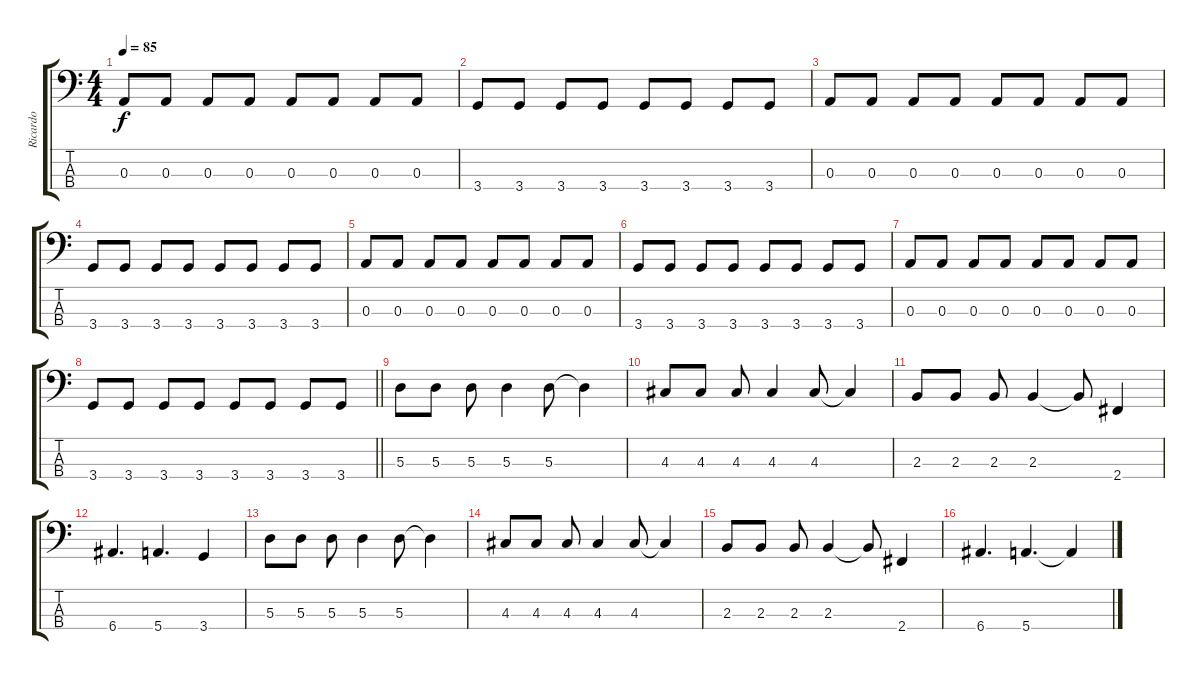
\track ("Ricardo" "Ricardo") {instrument electricbassfinger}
\staff {score tabs}
\tuning (G2 D2 A1 E1) {hide}
\ts (4 4)
\tempo 85
\clef f4
\ks c
0.3.8{dy f} 0.3.8 0.3.8 0.3.8 0.3.8 0.3.8 0.3.8 0.3.8 |
3.4.8 3.4.8 3.4.8 3.4.8 3.4.8 3.4.8 3.4.8 3.4.8 |
0.3.8 0.3.8 0.3.8 0.3.8 0.3.8 0.3.8 0.3.8 0.3.8 |
3.4.8 3.4.8 3.4.8 3.4.8 3.4.8 3.4.8 3.4.8 3.4.8 |
0.3.8 0.3.8 0.3.8 0.3.8 0.3.8 0.3.8 0.3.8 0.3.8 |
3.4.8 3.4.8 3.4.8 3.4.8 3.4.8 3.4.8 3.4.8 3.4.8 |
0.3.8 0.3.8 0.3.8 0.3.8 0.3.8 0.3.8 0.3.8 0.3.8 |
\barLineRight lightlight
3.4.8 3.4.8 3.4.8 3.4.8 3.4.8 3.4.8 3.4.8 3.4.8 |
5.3.8 5.3.8 5.3.8 5.3.4 5.3.8 5.3{t}.4 |
4.3.8 4.3.8 4.3.8 4.3.4 4.3.8 4.3{t}.4 |
2.3.8 2.3.8 2.3.8 2.3.4 2.3{t}.8 2.4.4 |
6.4.4{d} 5.4.4{d} 3.4.4 |
5.3.8 5.3.8 5.3.8 5.3.4 5.3.8 5.3{t}.4 |
4.3.8 4.3.8 4.3.8 4.3.4 4.3.8 4.3{t}.4 |
2.3.8 2.3.8 2.3.8 2.3.4 2.3{t}.8 2.4.4 |
6.4.4{d} 5.4.4{d} 5.4{t}.4
